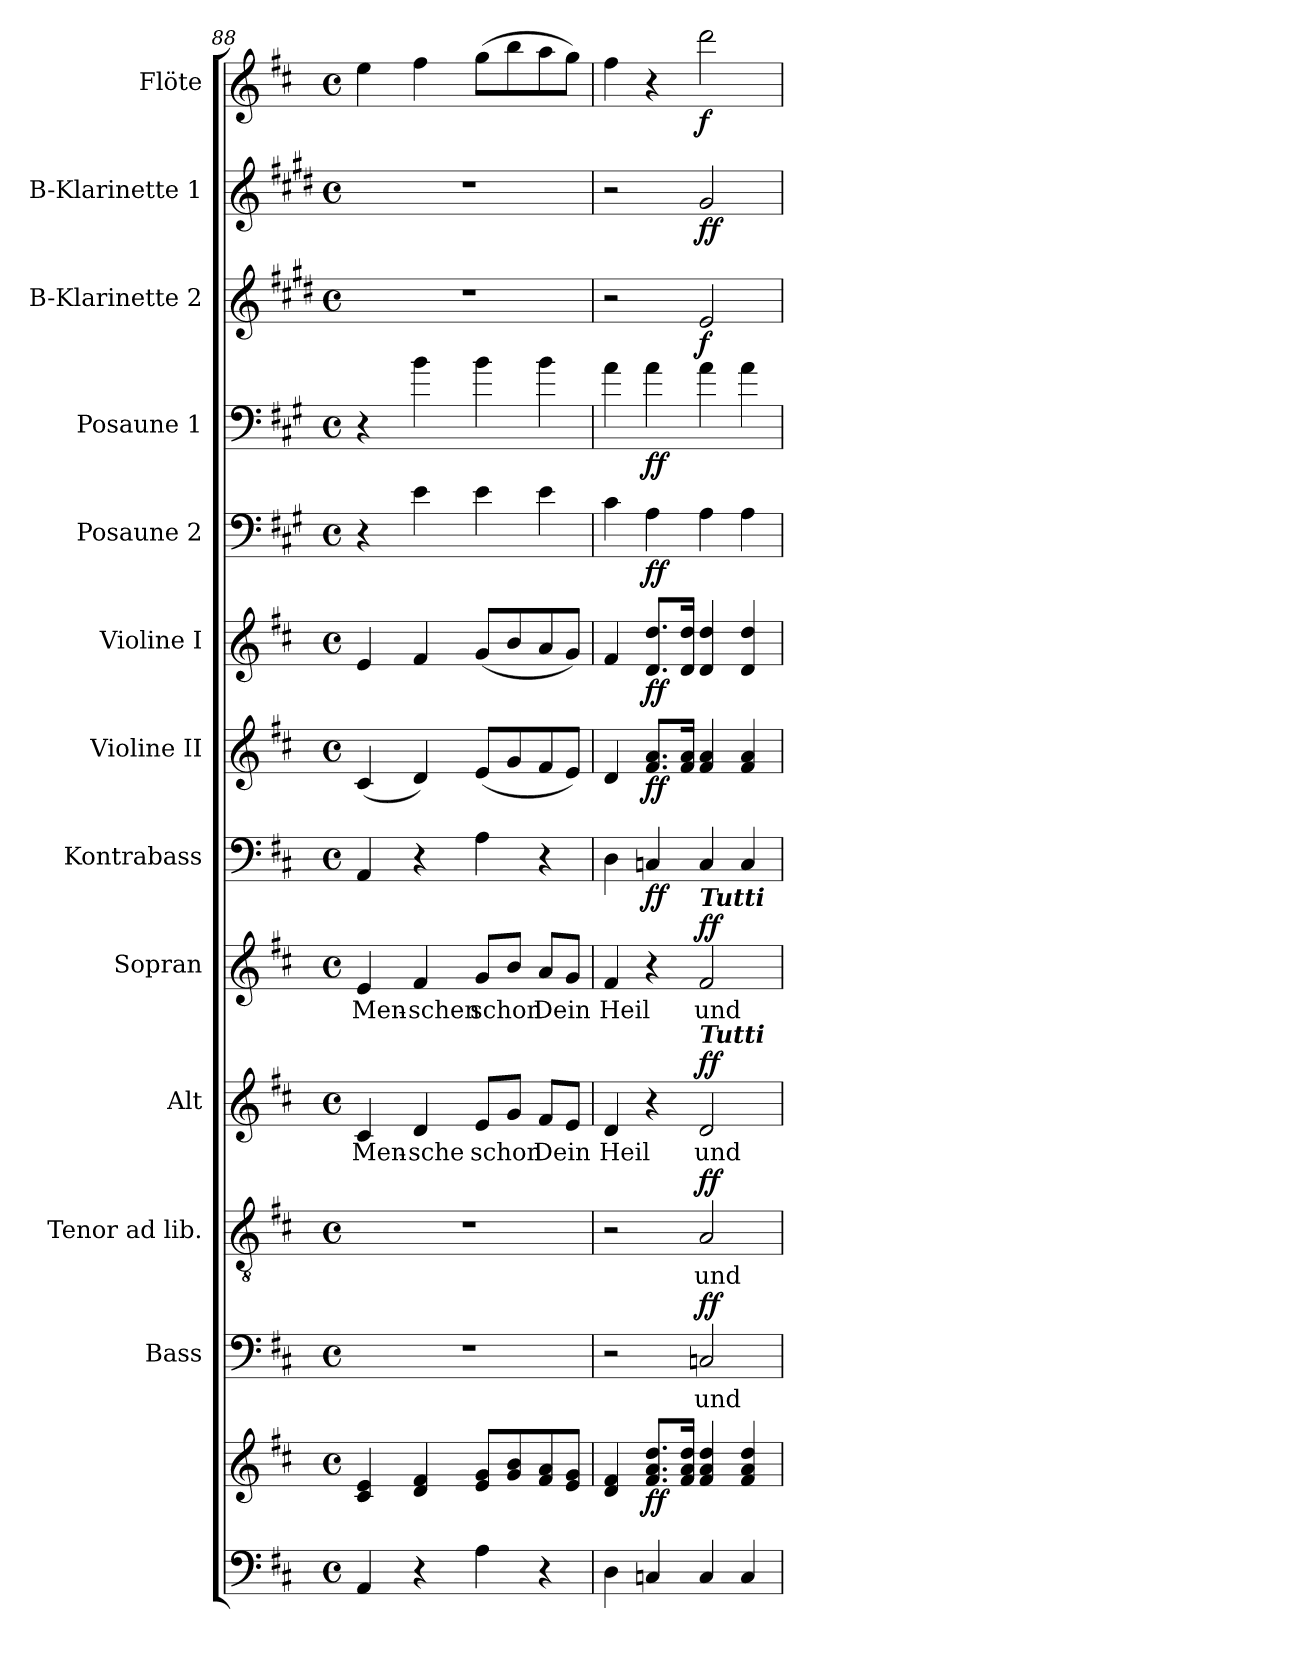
**kern	**kern	**dynam	**kern	**text	**dynam	**kern	**text	**dynam	**kern	**text	**dynam	**kern	**text	**dynam	**kern	**dynam	**kern	**dynam	**kern	**dynam	**kern	**dynam	**kern	**dynam	**kern	**dynam	**kern	**dynam	**kern	**dynam
*part13	*part13	*part13	*part12	*part12	*part12	*part11	*part11	*part11	*part10	*part10	*part10	*part9	*part9	*part9	*part8	*part8	*part7	*part7	*part6	*part6	*part5	*part5	*part4	*part4	*part3	*part3	*part2	*part2	*part1	*part1
*staff14	*staff13	*staff13/14	*staff12	*staff12	*staff12	*staff11	*staff11	*staff11	*staff10	*staff10	*staff10	*staff9	*staff9	*staff9	*staff8	*staff8	*staff7	*staff7	*staff6	*staff6	*staff5	*staff5	*staff4	*staff4	*staff3	*staff3	*staff2	*staff2	*staff1	*staff1
*	*	*	*I"Bass	*	*	*I"Tenor ad lib.	*	*	*I"Alt	*	*	*I"Sopran	*	*	*I"Kontrabass	*	*I"Violine II	*	*I"Violine I	*	*I"Posaune 2	*	*I"Posaune 1	*	*I"B-Klarinette 2	*	*I"B-Klarinette 1	*	*I"Flöte	*
*	*	*	*I'B.	*	*	*I'T.	*	*	*I'A.	*	*	*I'S.	*	*	*I'Kb.	*	*I'Vl. II	*	*I'Vl. I	*	*I'Pos 2	*	*I'Pos. 1	*	*I'B Kl. 2	*	*I'B Kl. 1	*	*I'Fl.	*
*clefF4	*clefG2	*	*clefF4	*	*	*clefGv2	*	*	*clefG2	*	*	*clefG2	*	*	*clefF4	*	*clefG2	*	*clefG2	*	*clefF4	*	*clefF4	*	*clefG2	*	*clefG2	*	*clefG2	*
*	*	*	*	*	*	*	*	*	*	*	*	*	*	*	*ITrd7c12	*	*	*	*	*	*ITrd4c7	*	*ITrd4c7	*	*ITrd1c2	*	*ITrd1c2	*	*	*
*k[f#c#]	*k[f#c#]	*	*k[f#c#]	*	*	*k[f#c#]	*	*	*k[f#c#]	*	*	*k[f#c#]	*	*	*k[f#c#]	*	*k[f#c#]	*	*k[f#c#]	*	*k[f#c#]	*	*k[f#c#]	*	*k[f#c#]	*	*k[f#c#]	*	*k[f#c#]	*
*D:	*D:	*	*D:	*	*	*D:	*	*	*D:	*	*	*D:	*	*	*D:	*	*D:	*	*D:	*	*D:	*	*D:	*	*D:	*	*D:	*	*D:	*
*M4/4	*M4/4	*	*M4/4	*	*	*M4/4	*	*	*M4/4	*	*	*M4/4	*	*	*M4/4	*	*M4/4	*	*M4/4	*	*M4/4	*	*M4/4	*	*M4/4	*	*M4/4	*	*M4/4	*
*met(c)	*met(c)	*	*met(c)	*	*	*met(c)	*	*	*met(c)	*	*	*met(c)	*	*	*met(c)	*	*met(c)	*	*met(c)	*	*met(c)	*	*met(c)	*	*met(c)	*	*met(c)	*	*met(c)	*
=88	=88	=88	=88	=88	=88	=88	=88	=88	=88	=88	=88	=88	=88	=88	=88	=88	=88	=88	=88	=88	=88	=88	=88	=88	=88	=88	=88	=88	=88	=88
!	!	!	!	!	!	!	!	!	!	!LO:LY:b	!	!	!LO:LY:b	!	!	!	!	!	!	!	!	!	!	!	!	!	!	!	!	!
4AA/	4c#/ 4e/	.	1r	.	.	1r	.	.	4c#/	Men-	.	4e/	Men-	.	4AAA/	.	(<4c#/	.	4e/	.	4r	.	4r	.	1r	.	1r	.	4ee\	.
!	!	!	!	!	!	!	!	!	!	!LO:LY:b	!	!	!LO:LY:b	!	!	!	!	!	!	!	!	!	!	!	!	!	!	!	!	!
4r	4d/ 4f#/	.	.	.	.	.	.	.	4d/	-sche	.	4f#/	-schen	.	4r	.	4d/)	.	4f#/	.	4A\	.	4e\	.	.	.	.	.	4ff#\	.
!	!	!	!	!	!	!	!	!	!	!LO:LY:b	!	!	!LO:LY:b	!	!	!	!	!	!	!	!	!	!	!	!	!	!	!	!	!
4A\	8e/ 8g/L	.	.	.	.	.	.	.	8e/L	schon	.	8g/L	schon	.	4AA\	.	(<8e/L	.	(<8g/L	.	4A\	.	4e\	.	.	.	.	.	(>8gg\L	.
.	8g/ 8b/	.	.	.	.	.	.	.	8g/J	.	.	8b/J	.	.	.	.	8g/	.	8b/	.	.	.	.	.	.	.	.	.	8bb\	.
!	!	!	!	!	!	!	!	!	!	!LO:LY:b	!	!	!LO:LY:b	!	!	!	!	!	!	!	!	!	!	!	!	!	!	!	!	!
4r	8f#/ 8a/	.	.	.	.	.	.	.	8f#/L	Dein	.	8a/L	Dein	.	4r	.	8f#/	.	8a/	.	4A\	.	4e\	.	.	.	.	.	8aa\	.
.	8e/ 8g/J	.	.	.	.	.	.	.	8e/J	.	.	8g/J	.	.	.	.	8e/J)	.	8g/J)	.	.	.	.	.	.	.	.	.	8gg\J)	.
=89	=89	=89	=89	=89	=89	=89	=89	=89	=89	=89	=89	=89	=89	=89	=89	=89	=89	=89	=89	=89	=89	=89	=89	=89	=89	=89	=89	=89	=89	=89
!	!	!	!	!	!	!	!	!	!	!LO:LY:b	!	!	!LO:LY:b	!	!	!	!	!	!	!	!	!	!	!	!	!	!	!	!	!
4D\	4d/ 4f#/	.	2r	.	.	2r	.	.	4d/	Heil	.	4f#/	Heil	.	4DD\	.	4d/	.	4f#/	.	4F#\	.	4d\	.	2r	.	2r	.	4ff#\	.
!	!	!LO:DY:b	!	!	!	!	!	!	!	!	!	!	!	!	!	!LO:DY:b	!	!LO:DY:b	!	!LO:DY:b	!	!LO:DY:b	!	!LO:DY:b	!	!	!	!	!	!
4Cn/	8.f#/ 8.a/ 8.dd/L	ff	.	.	.	.	.	.	4r	.	.	4r	.	.	4CCn/	ff	8.f#/ 8.a/L	ff	8.d/ 8.dd/L	ff	4D\	ff	4d\	ff	.	.	.	.	4r	.
.	16f#/ 16a/ 16dd/Jk	.	.	.	.	.	.	.	.	.	.	.	.	.	.	.	16f#/ 16a/Jk	.	16d/ 16dd/Jk	.	.	.	.	.	.	.	.	.	.	.
!	!	!	!	!	!	!	!	!	!	!	!	!LO:TX:a:Bi:t=Tutti	!	!	!	!	!	!	!	!	!	!	!	!	!	!	!	!	!	!
!	!	!	!	!	!	!	!	!	!LO:TX:a:Bi:t=Tutti	!	!	!	!	!	!	!	!	!	!	!	!	!	!	!	!	!	!	!	!	!
!	!	!	!	!LO:LY:b	!LO:DY:a	!	!LO:LY:b	!LO:DY:a	!	!LO:LY:b	!LO:DY:a	!	!LO:LY:b	!LO:DY:a	!	!	!	!	!	!	!	!	!	!	!	!LO:DY:b	!	!LO:DY:b	!	!LO:DY:b
4C/	4f#/ 4a/ 4dd/	.	2Cn/	und	ff	2A/	und	ff	2d/	und	ff	2f#/	und	ff	4CC/	.	4f#/ 4a/	.	4d/ 4dd/	.	4D\	.	4d\	.	2d/	f	2f#/	ff	2ddd\	f
4C/	4f#/ 4a/ 4dd/	.	.	.	.	.	.	.	.	.	.	.	.	.	4CC/	.	4f#/ 4a/	.	4d/ 4dd/	.	4D\	.	4d\	.	.	.	.	.	.	.
=	=	=	=	=	=	=	=	=	=	=	=	=	=	=	=	=	=	=	=	=	=	=	=	=	=	=	=	=	=	=
*-	*-	*-	*-	*-	*-	*-	*-	*-	*-	*-	*-	*-	*-	*-	*-	*-	*-	*-	*-	*-	*-	*-	*-	*-	*-	*-	*-	*-	*-	*-
